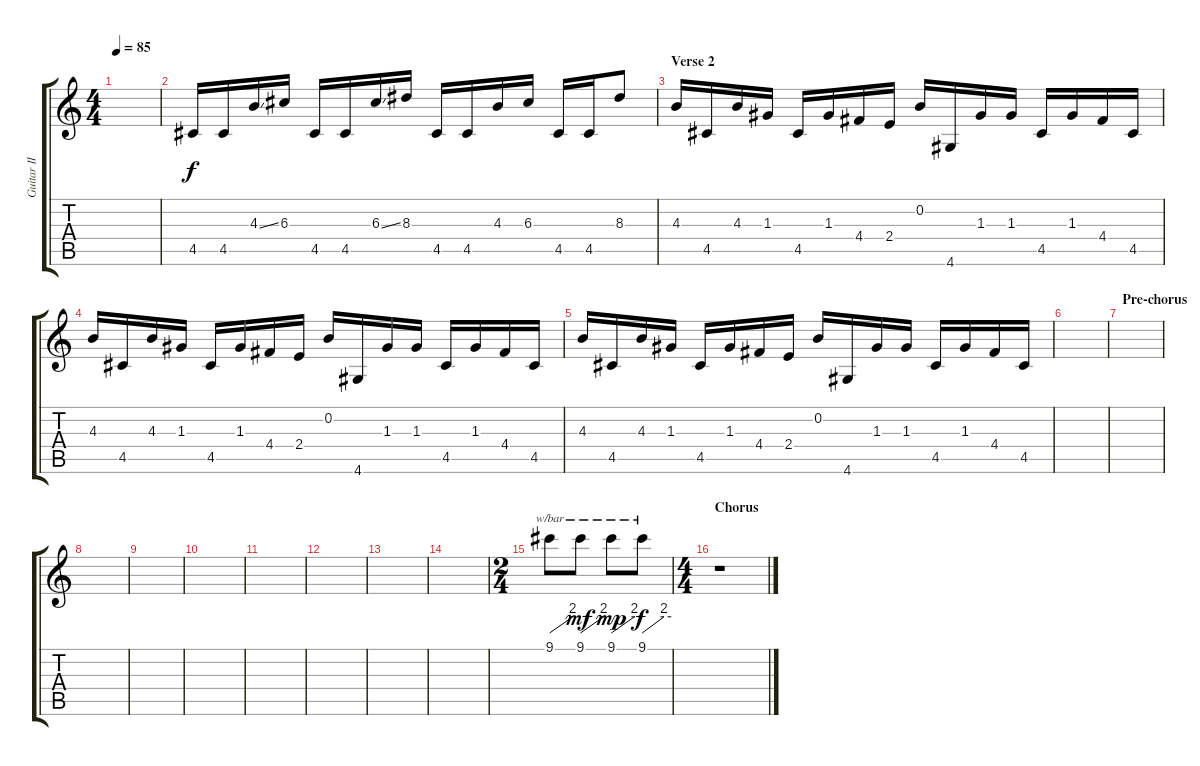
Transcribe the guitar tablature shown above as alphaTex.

\track ("Guitar II" "Guitar II") {instrument electricguitarmuted}
\staff {score tabs}
\tuning (E4 B3 G3 D3 A2 E2) {hide}
\ts (4 4)
\tempo 85
\clef g2
\ks c
|
4.5.16{dy f} 4.5.16 4.3{ss}.16 6.3.16 4.5.16 4.5.16 6.3{ss}.16 8.3.16 4.5.16 4.5.16 4.3.16 6.3.16 4.5.16 4.5.16 8.3.8 |
\section ("" "Verse 2")
4.3.16 4.5.16 4.3.16 1.3.16 4.5.16 1.3.16 4.4.16 2.4.16 0.2.16 4.6.16 1.3.16 1.3.16 4.5.16 1.3.16 4.4.16 4.5.16 |
4.3.16 4.5.16 4.3.16 1.3.16 4.5.16 1.3.16 4.4.16 2.4.16 0.2.16 4.6.16 1.3.16 1.3.16 4.5.16 1.3.16 4.4.16 4.5.16 |
4.3.16 4.5.16 4.3.16 1.3.16 4.5.16 1.3.16 4.4.16 2.4.16 0.2.16 4.6.16 1.3.16 1.3.16 4.5.16 1.3.16 4.4.16 4.5.16 |
|
\section ("" "Pre-chorus")
|
|
|
|
|
|
|
|
\ts (2 4)
9.1.8{tbe (custom default 0 0 45 8 60 8)} 9.1.8{tbe (custom default 0 0 45 8 60 8) dy mf} 9.1.8{tbe (custom default 0 0 45 8 60 8) dy mp} 9.1.8{tbe (custom default 0 0 45 8 60 8) dy f} |
\ts (4 4)
\section ("" "Chorus")
r.1
